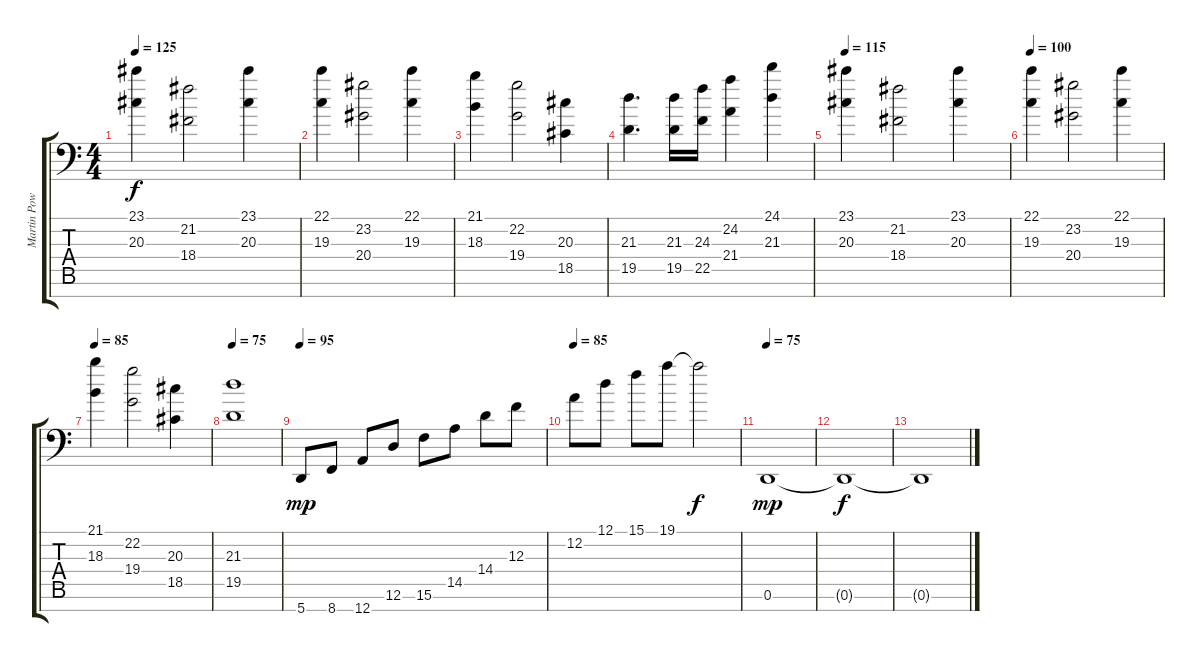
\track ("Martin Powell - Piano" "Martin Pow") {instrument brightacousticpiano}
\staff {score tabs}
\tuning (D4 A3 F3 C3 G2 D2 A1) {hide}
\ts (4 4)
\tempo 125
\clef f4
\ks c
(23.1 20.3).4{dy f} (21.2 18.4).2 (23.1 20.3).4 |
(22.1 19.3).4 (23.2 20.4).2 (22.1 19.3).4 |
(21.1 18.3).4 (22.2 19.4).2 (20.3 18.5).4 |
(21.3 19.5).4{d} (21.3 19.5).16 (24.3 22.5).16 (24.2 21.4).4 (24.1 21.3).4 |
\tempo 115
(23.1 20.3).4 (21.2 18.4).2 (23.1 20.3).4 |
\tempo 100
(22.1 19.3).4 (23.2 20.4).2 (22.1 19.3).4 |
\tempo 85
(21.1 18.3).4 (22.2 19.4).2 (20.3 18.5).4 |
\tempo 75
(21.3 19.5).1 |
\tempo 95
5.7.8{dy mp} 8.7.8 12.7.8 12.6.8 15.6.8 14.5.8 14.4.8 12.3.8 |
\tempo 85
12.2.8 12.1.8 15.1.8 19.1.8 19.1{t}.2{dy f} |
\tempo 75
0.6.1{dy mp} |
0.6{t}.1{dy f} |
0.6{t}.1
